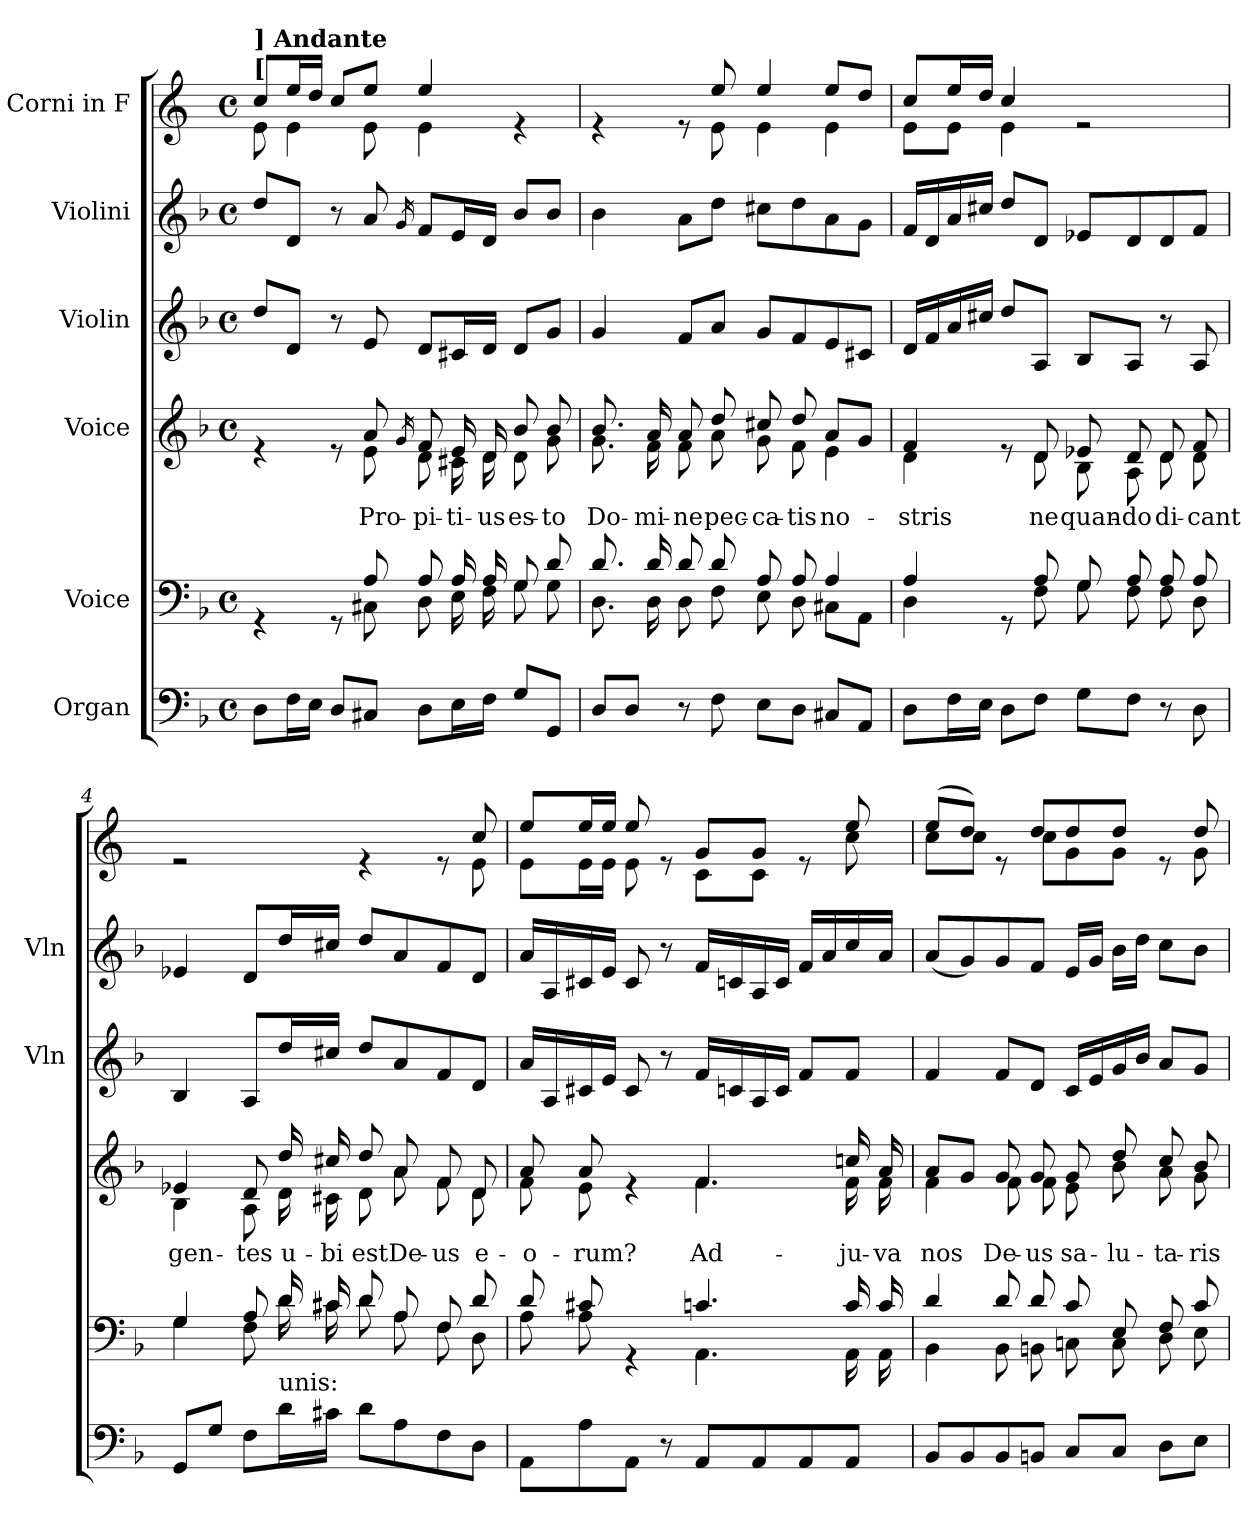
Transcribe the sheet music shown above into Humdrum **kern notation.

**kern	**kern	**kern	**text	**kern	**kern	**kern
*part6	*part5	*part4	*part4	*part3	*part2	*part1
*staff6	*staff5	*staff4	*staff4	*staff3	*staff2	*staff1
*I"Organ	*I"Voice	*I"Voice	*	*I"Violin	*I"Violini	*I"Corni in F
*	*	*	*	*I'Vln	*I'Vln	*
*clefF4	*clefF4	*clefG2	*	*clefG2	*clefG2	*clefG2
*	*	*	*	*	*	*ITrd4c7
*k[b-]	*k[b-]	*k[b-]	*	*k[b-]	*k[b-]	*k[b-]
*M4/4	*M4/4	*M4/4	*	*M4/4	*M4/4	*M4/4
*met(c)	*met(c)	*met(c)	*	*met(c)	*met(c)	*met(c)
*MM80	*MM80	*MM80	*	*MM80	*MM80	*MM80
=1	=1	=1	=1	=1	=1	=1
*	*^	*^	*	*	*	*^
!	!	!	!	!	!	!	!	!LO:TX:a:B:t=[	!
!	!	!	!	!	!	!	!	!LO:TX:a:B:t=] Andante	!
8D\L	4rGG	4.ryy	4re	4.ryy	.	8dd/L	8dd/L	8f/L	8A\
16F\L	.	.	.	.	.	8d/J	8d/J	16a/L	4A\
16E\JJ	.	.	.	.	.	.	.	16g/JJ	.
8D/L	8rGG	.	8re	.	.	8r	8r	8f/L	.
!	!	!	!	!	!LO:LY:b	!	!	!	!
8C#X/J	8A/	8C#X\	8a/	8e\	Pro-	8e/	8a/	8a/J	8A\
.	.	.	16qg/	.	.	.	16qg/	.	.
!	!	!	!	!	!LO:LY:b	!	!	!	!
8D\L	8A/	8D\	8f/	8d\	-pi-	8d/L	8f/L	4a/	4A\
!	!	!	!	!	!LO:LY:b	!	!	!	!
16E\L	16A/	16E\	16e/	16c#X\	-ti-	16c#X/L	16e/L	.	.
!	!	!	!	!	!LO:LY:b	!	!	!	!
16F\JJ	16A/	16F\	16d/	16d\	-us	16d/JJ	16d/JJ	.	.
!	!	!	!	!	!LO:LY:b	!	!	!	!
8G/L	8G/	8G\	8b-/	8d\	es-	8d/L	8b-/L	4re	4ryy
!	!	!	!	!	!LO:LY:b	!	!	!	!
8GG/J	8d/	8G\	8b-/	8g\	-to	8g/J	8b-/J	.	.
=2	=2	=2	=2	=2	=2	=2	=2	=2	=2
!	!	!	!	!	!LO:LY:b	!	!	!	!
8D/L	8.d/	8.D\	8.b-/	8.g\	Do-	4g/	4b-\	4re	4.ryy
8D/J	.	.	.	.	.	.	.	.	.
!	!	!	!	!	!LO:LY:b	!	!	!	!
.	16d/	16D\	16a/	16f\	-mi-	.	.	.	.
!	!	!	!	!	!LO:LY:b	!	!	!	!
8r	8d/	8D\	8a/	8f\	-ne	8f/L	8a\L	8re	.
!	!	!	!	!	!LO:LY:b	!	!	!	!
8F\	8d/	8F\	8dd/	8a\	pec-	8a/J	8dd\J	8a/	8A\
!	!	!	!	!	!LO:LY:b	!	!	!	!
8E\L	8A/	8E\	8cc#X/	8g\	-ca-	8g/L	8cc#X\L	4a/	4A\
!	!	!	!	!	!LO:LY:b	!	!	!	!
8D\J	8A/	8D\	8dd/	8f\	-tis	8f/	8dd\	.	.
!	!	!	!	!	!LO:LY:b	!	!	!	!
8C#X/L	4A/	8C#X\L	8a/L	4e\	no-	8e/	8a\	8a/L	4A\
8AA/J	.	8AA\J	8g/J	.	.	8c#X/J	8g\J	8g/J	.
=3	=3	=3	=3	=3	=3	=3	=3	=3	=3
!	!	!	!	!	!LO:LY:b	!	!	!	!
8D\L	4A/	4D\	4f/	4d\	-stris	16d/LL	16f/LL	8f/L	8A\L
.	.	.	.	.	.	16f/	16d/	.	.
16F\L	.	.	.	.	.	16a/	16a/	16a/L	8A\J
16E\JJ	.	.	.	.	.	16cc#X/JJ	16cc#X/JJ	16g/JJ	.
8D\L	8rGG	8ryy	8re	8ryy	.	8dd/L	8dd/L	4f/	4A\
!	!	!	!	!	!LO:LY:b	!	!	!	!
8F\J	8A/	8F\	8d/	8d\	ne	8A/J	8d/J	.	.
!	!	!	!	!	!LO:LY:b	!	!	!	!
8G\L	8G/	8G\	8e-X/	8B-\	quan-	8B-/L	8e-X/L	2re	2ryy
!	!	!	!	!	!LO:LY:b	!	!	!	!
8F\J	8A/	8F\	8d/	8A\	-do	8A/J	8d/	.	.
!	!	!	!	!	!LO:LY:b	!	!	!	!
8r	8A/	8F\	8d/	8d\	di-	8r	8d/	.	.
!	!	!	!	!	!LO:LY:b	!	!	!	!
8D\	8A/	8D\	8f/	8d\	-cant	8A/	8f/J	.	.
!!LO:LB:g=z	!!
=4	=4	=4	=4	=4	=4	=4	=4	=4	=4
!	!	!	!	!	!LO:LY:b	!	!	!	!
8GG/L	4G/	4G\	4e-X/	4B-\	gen-	4B-/	4e-X/	2re	2..ryy
8G/J	.	.	.	.	.	.	.	.	.
!	!	!	!	!	!LO:LY:b	!	!	!	!
8F\L	8A/	8F\	8d/	8A\	-tes	8A/L	8d/L	.	.
!LO:TX:a:t=unis&colon;	!	!	!	!	!	!	!	!	!
!	!	!	!	!	!LO:LY:b	!	!	!	!
16d\L	16d/	16d\	16dd/	16d\	u-	16dd/L	16dd/L	.	.
!	!	!	!	!	!LO:LY:b	!	!	!	!
16c#X\JJ	16c#X/	16c#\	16cc#X/	16c#X\	-bi	16cc#X/JJ	16cc#X/JJ	.	.
!	!	!	!	!	!LO:LY:b	!	!	!	!
8d\L	8d/	8d\	8dd/	8d\	est	8dd/L	8dd/L	4re	.
!	!	!	!	!	!LO:LY:b	!	!	!	!
8A\	8A/	8A\	8a/	8a\	De-	8a/	8a/	.	.
!	!	!	!	!	!LO:LY:b	!	!	!	!
8F\	8F/	8F\	8f/	8f\	-us	8f/	8f/	8re	.
!	!	!	!	!	!LO:LY:b	!	!	!	!
8D\J	8d/	8D\	8d/	8d\	e-	8d/J	8d/J	8f/	8A\
=5	=5	=5	=5	=5	=5	=5	=5	=5	=5
!	!	!	!	!	!LO:LY:b	!	!	!	!
8AA\L	8d/	8A\	8a/	8f\	-o-	16a/LL	16a/LL	8a/L	8A\L
.	.	.	.	.	.	16A/	16A/	.	.
!	!	!	!	!	!LO:LY:b	!	!	!	!
8A\	8c#X/	8A\	8a/	8e\	-rum?	16c#X/	16c#X/	16a/L	16A\L
.	.	.	.	.	.	16e/JJ	16e/JJ	16a/JJ	16A\JJ
8AA\J	4rGG	4ryy	4re	4ryy	.	8c#/	8c#/	8a/	8A\
8r	.	.	.	.	.	8r	8r	8re	8ryy
!	!	!	!	!	!LO:LY:b	!	!	!	!
8AA/L	4.cn/	4.AA\	4.f/	4.f\	Ad-	16f/LL	16f/LL	8c/L	8F\L
.	.	.	.	.	.	16cn/	16cn/	.	.
8AA/	.	.	.	.	.	16A/	16A/	8c/J	8F\J
.	.	.	.	.	.	16c/JJ	16c/JJ	.	.
8AA/	.	.	.	.	.	8f/L	16f/LL	8re	8ryy
.	.	.	.	.	.	.	16a/	.	.
!	!	!	!	!	!LO:LY:b	!	!	!	!
8AA/J	16c/	16AA\	16ccn/	16f\	-ju-	8f/J	16cc/	8a/	8f\
!	!	!	!	!	!LO:LY:b	!	!	!	!
.	16c/	16AA\	16a/	16f\	-va	.	16a/JJ	.	.
=6	=6	=6	=6	=6	=6	=6	=6	=6	=6
!	!	!	!	!	!LO:LY:b	!	!	!	!
8BB-/L	4d/	4BB-\	8a/L	4f\	nos	4f/	(8a/L	(8a/L	8f\L
8BB-/	.	.	8g/J	.	.	.	8g/)	8g/J)	8f\J
!	!	!	!	!	!LO:LY:b	!	!	!	!
8BB-/	8d/	8BB-\	8g/	8f\	De-	8f/L	8g/	8re	8ryy
!	!	!	!	!	!LO:LY:b	!	!	!	!
8BBn/J	8d/	8BBn\	8g/	8f\	-us	8d/J	8f/J	8g/L	8f\L
!	!	!	!	!	!LO:LY:b	!	!	!	!
8C/L	8c/	8Cn\	8g/	8e\	sa-	16c/LL	16e/LL	8g/	8c\
.	.	.	.	.	.	16e/	16g/JJ	.	.
!	!	!	!	!	!LO:LY:b	!	!	!	!
8C/J	8E/	8C\	8dd/	8b-\	-lu-	16g/	16b-\LL	8g/J	8c\J
.	.	.	.	.	.	16b-/JJ	16dd\JJ	.	.
!	!	!	!	!	!LO:LY:b	!	!	!	!
8D\L	8F/	8D\	8cc/	8a\	-ta-	8a/L	8cc\L	8re	8ryy
!	!	!	!	!	!LO:LY:b	!	!	!	!
8E\J	8c/	8E\	8b-/	8g\	-ris	8g/J	8b-\J	8g/	8c\
*	*v	*v	*	*	*	*	*	*v	*v
*	*	*v	*v	*	*	*	*
=	=	=	=	=	=	=
*-	*-	*-	*-	*-	*-	*-
